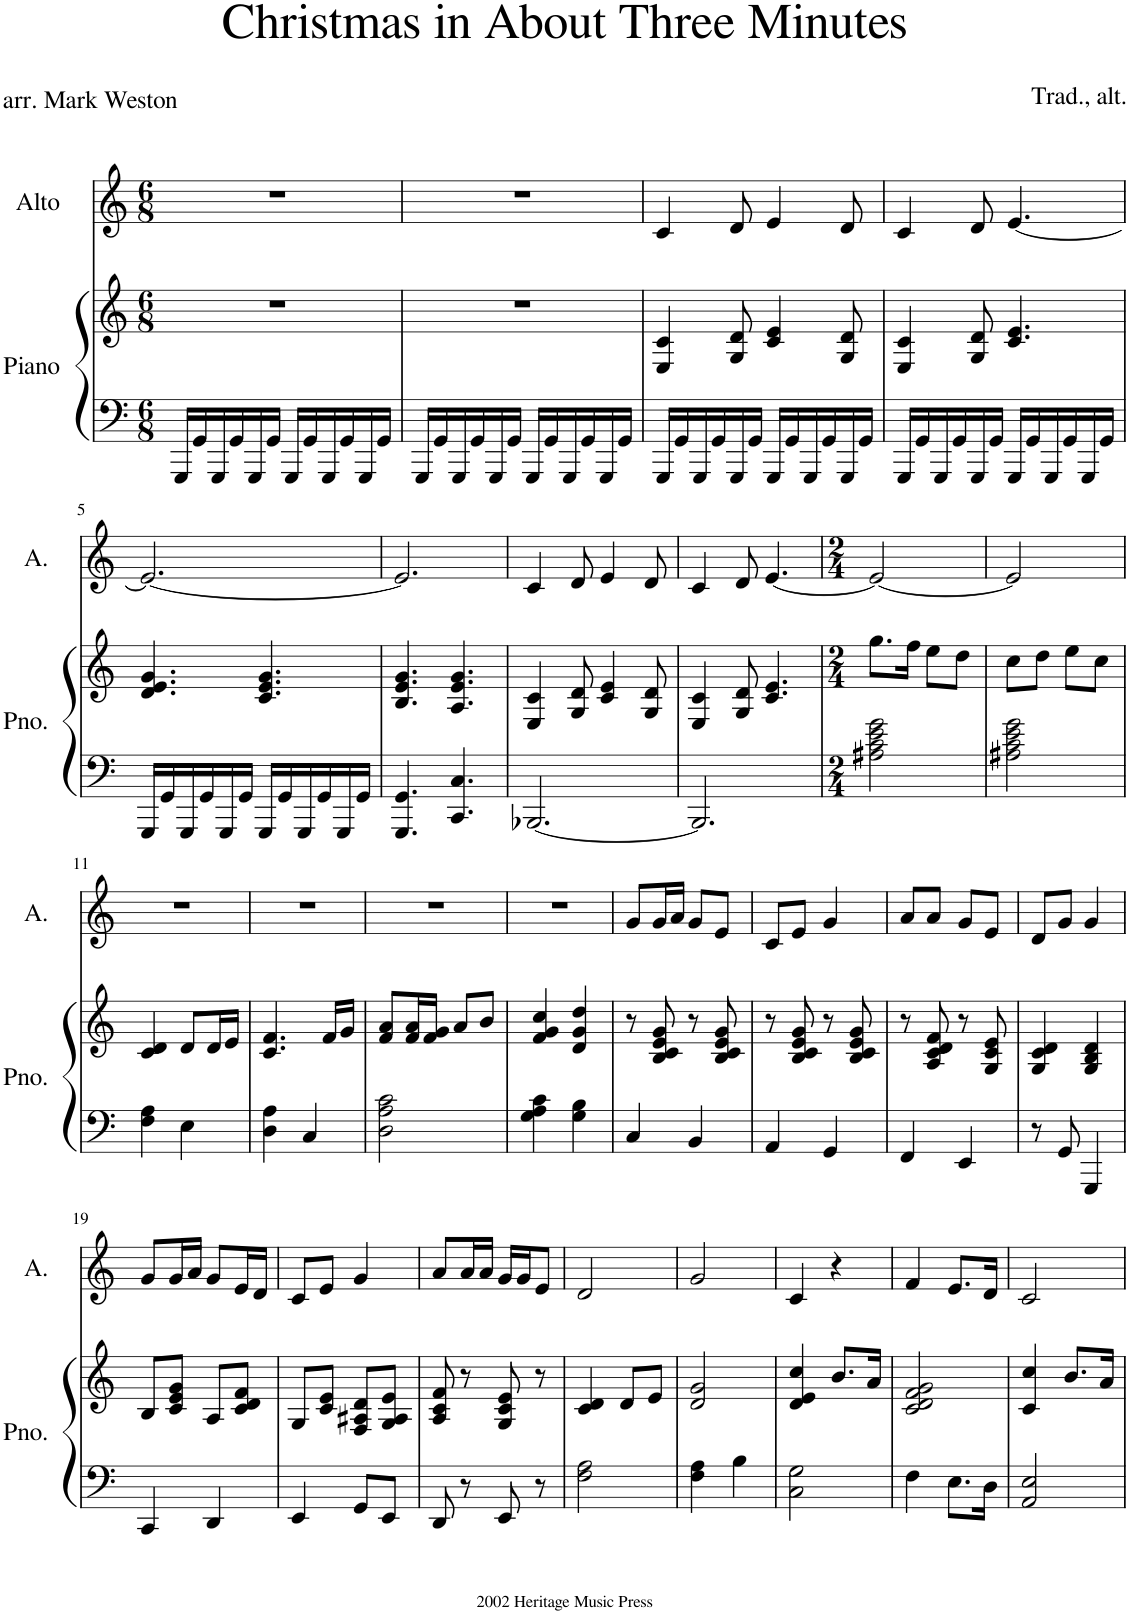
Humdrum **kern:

**kern	**kern	**kern
*part2	*part2	*part1
*staff3	*staff2	*staff1
*I"Piano	*	*I"Alto
*I'Pno.	*	*I'A.
*clefF4	*clefG2	*clefG2
*k[]	*k[]	*k[]
*M6/8	*M6/8	*M6/8
=1	=1	=1
16GGG/LL	2.r	2.r
16GG/	.	.
16GGG/	.	.
16GG/	.	.
16GGG/	.	.
16GG/JJ	.	.
16GGG/LL	.	.
16GG/	.	.
16GGG/	.	.
16GG/	.	.
16GGG/	.	.
16GG/JJ	.	.
=2	=2	=2
16GGG/LL	2.r	2.r
16GG/	.	.
16GGG/	.	.
16GG/	.	.
16GGG/	.	.
16GG/JJ	.	.
16GGG/LL	.	.
16GG/	.	.
16GGG/	.	.
16GG/	.	.
16GGG/	.	.
16GG/JJ	.	.
=3	=3	=3
16GGG/LL	4E/ 4c/	4c/
16GG/	.	.
16GGG/	.	.
16GG/	.	.
16GGG/	8G/ 8d/	8d/
16GG/JJ	.	.
16GGG/LL	4c/ 4e/	4e/
16GG/	.	.
16GGG/	.	.
16GG/	.	.
16GGG/	8G/ 8d/	8d/
16GG/JJ	.	.
=4	=4	=4
16GGG/LL	4E/ 4c/	4c/
16GG/	.	.
16GGG/	.	.
16GG/	.	.
16GGG/	8G/ 8d/	8d/
16GG/JJ	.	.
16GGG/LL	4.c/ 4.e/	[4.e/
16GG/	.	.
16GGG/	.	.
16GG/	.	.
16GGG/	.	.
16GG/JJ	.	.
!!LO:LB:g=z
=5	=5	=5
16GGG/LL	4.d/ 4.e/ 4.g/	2.e/_
16GG/	.	.
16GGG/	.	.
16GG/	.	.
16GGG/	.	.
16GG/JJ	.	.
16GGG/LL	4.c/ 4.e/ 4.g/	.
16GG/	.	.
16GGG/	.	.
16GG/	.	.
16GGG/	.	.
16GG/JJ	.	.
=6	=6	=6
4.GGG/ 4.GG/	4.B/ 4.e/ 4.g/	2.e/]
4.CC/ 4.C/	4.A/ 4.e/ 4.g/	.
=7	=7	=7
[2.BBB-X/	4E/ 4c/	4c/
.	8G/ 8d/	8d/
.	4c/ 4e/	4e/
.	8G/ 8d/	8d/
=8	=8	=8
2.BBB-/]	4E/ 4c/	4c/
.	8G/ 8d/	8d/
.	4.c/ 4.e/	[4.e/
=9	=9	=9
*M2/4	*M2/4	*M2/4
2A#X\ 2c\ 2e\ 2g\	8.gg\L	2e/_
.	16ff\Jk	.
.	8ee\L	.
.	8dd\J	.
=10	=10	=10
2A#X\ 2c\ 2e\ 2g\	8cc\L	2e/]
.	8dd\J	.
.	8ee\L	.
.	8cc\J	.
!!LO:LB:g=z
=11	=11	=11
4F\ 4A\	4c/ 4d/	2r
4E\	8d/L	.
.	16d/L	.
.	16e/JJ	.
=12	=12	=12
4D\ 4A\	4.c/ 4.f/	2r
4C/	.	.
.	16f/LL	.
.	16g/JJ	.
=13	=13	=13
2D\ 2A\ 2c\	8f/ 8a/L	2r
.	16f/ 16a/L	.
.	16f/ 16g/JJ	.
.	8a/L	.
.	8b/J	.
=14	=14	=14
4G\ 4A\ 4c\	4f/ 4g/ 4cc/	2r
4G\ 4B\	4d/ 4g/ 4dd/	.
=15	=15	=15
4C/	8r	8g/L
.	8B/ 8c/ 8e/ 8g/	16g/L
.	.	16a/JJ
4BB/	8r	8g/L
.	8B/ 8c/ 8e/ 8g/	8e/J
=16	=16	=16
4AA/	8r	8c/L
.	8B/ 8c/ 8e/ 8g/	8e/J
4GG/	8r	4g/
.	8B/ 8c/ 8e/ 8g/	.
=17	=17	=17
4FF/	8r	8a/L
.	8A/ 8c/ 8d/ 8f/	8a/J
4EE/	8r	8g/L
.	8G/ 8c/ 8e/	8e/J
=18	=18	=18
8r	4G/ 4c/ 4d/	8d/L
8GG/	.	8g/J
4GGG/	4G/ 4B/ 4d/	4g/
!!LO:LB:g=z
=19	=19	=19
4CC/	8B/L	8g/L
.	8c/ 8e/ 8g/J	16g/L
.	.	16a/JJ
4DD/	8A/L	8g/L
.	8c/ 8d/ 8f/J	16e/L
.	.	16d/JJ
=20	=20	=20
4EE/	8G/L	8c/L
.	8c/ 8e/J	8e/J
8GG/L	8F/ 8A#X/ 8d/L	4g/
8EE/J	8G/ 8A#/ 8e/J	.
=21	=21	=21
8DD/	8A/ 8c/ 8f/	8a/L
8r	8r	16a/L
.	.	16a/JJ
8EE/	8G/ 8c/ 8e/	16g/LL
.	.	16g/J
8r	8r	8e/J
=22	=22	=22
2F\ 2A\	4c/ 4d/	2d/
.	8d/L	.
.	8e/J	.
=23	=23	=23
4F\ 4A\	2d/ 2g/	2g/
4B\	.	.
=24	=24	=24
2C\ 2G\	4d/ 4e/ 4cc/	4c/
.	8.b/L	4r
.	16a/Jk	.
=25	=25	=25
4F\	2c/ 2d/ 2f/ 2g/	4f/
8.E\L	.	8.e/L
16D\Jk	.	16d/Jk
=26	=26	=26
2AA/ 2E/	4c/ 4cc/	2c/
.	8.b/L	.
.	16a/Jk	.
=	=	=
*-	*-	*-
